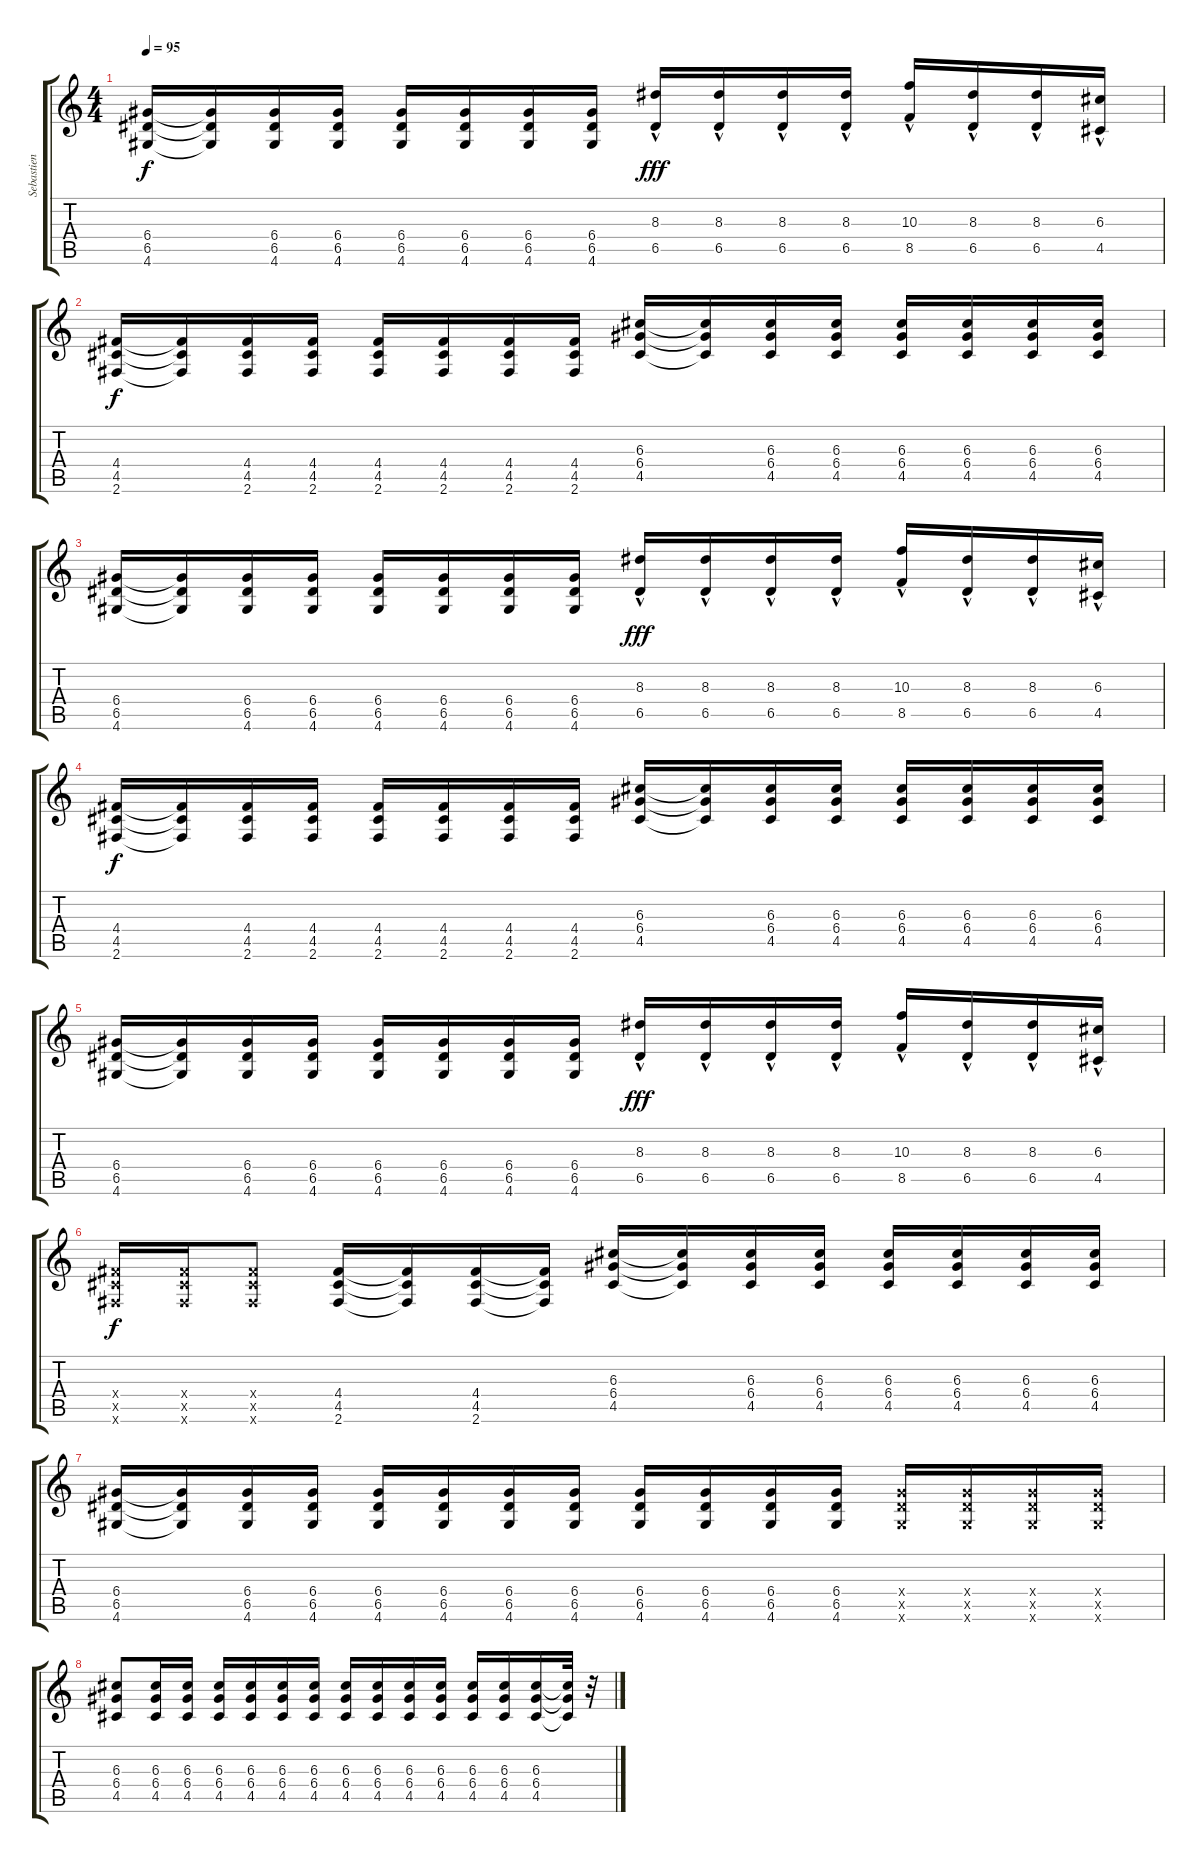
\track ("Sebastien Guitarra 2" "Sebastien ") {instrument distortionguitar}
\staff {score tabs}
\tuning (E4 B3 G3 D3 A2 E2) {hide}
\ts (4 4)
\tempo 95
\clef g2
\ks c
(6.4 6.5 4.6).16{dy f} (6.4{t} 6.5{t} 4.6{t}).16 (6.4 6.5 4.6).16 (6.4 6.5 4.6).16 (6.4 6.5 4.6).16 (6.4 6.5 4.6).16 (6.4 6.5 4.6).16 (6.4 6.5 4.6).16 (8.3{hac} 6.5{hac}).16{dy fff} (8.3{hac} 6.5{hac}).16 (8.3{hac} 6.5{hac}).16 (8.3{hac} 6.5{hac}).16 (10.3{hac} 8.5{hac}).16 (8.3{hac} 6.5{hac}).16 (8.3{hac} 6.5{hac}).16 (6.3{hac} 4.5{hac}).16 |
(4.4 4.5 2.6).16{dy f} (4.4{t} 4.5{t} 2.6{t}).16 (4.4 4.5 2.6).16 (4.4 4.5 2.6).16 (4.4 4.5 2.6).16 (4.4 4.5 2.6).16 (4.4 4.5 2.6).16 (4.4 4.5 2.6).16 (6.3 6.4 4.5).16 (6.3{t} 6.4{t} 4.5{t}).16 (6.3 6.4 4.5).16 (6.3 6.4 4.5).16 (6.3 6.4 4.5).16 (6.3 6.4 4.5).16 (6.3 6.4 4.5).16 (6.3 6.4 4.5).16 |
(6.4 6.5 4.6).16 (6.4{t} 6.5{t} 4.6{t}).16 (6.4 6.5 4.6).16 (6.4 6.5 4.6).16 (6.4 6.5 4.6).16 (6.4 6.5 4.6).16 (6.4 6.5 4.6).16 (6.4 6.5 4.6).16 (8.3{hac} 6.5{hac}).16{dy fff} (8.3{hac} 6.5{hac}).16 (8.3{hac} 6.5{hac}).16 (8.3{hac} 6.5{hac}).16 (10.3{hac} 8.5{hac}).16 (8.3{hac} 6.5{hac}).16 (8.3{hac} 6.5{hac}).16 (6.3{hac} 4.5{hac}).16 |
(4.4 4.5 2.6).16{dy f} (4.4{t} 4.5{t} 2.6{t}).16 (4.4 4.5 2.6).16 (4.4 4.5 2.6).16 (4.4 4.5 2.6).16 (4.4 4.5 2.6).16 (4.4 4.5 2.6).16 (4.4 4.5 2.6).16 (6.3 6.4 4.5).16 (6.3{t} 6.4{t} 4.5{t}).16 (6.3 6.4 4.5).16 (6.3 6.4 4.5).16 (6.3 6.4 4.5).16 (6.3 6.4 4.5).16 (6.3 6.4 4.5).16 (6.3 6.4 4.5).16 |
(6.4 6.5 4.6).16 (6.4{t} 6.5{t} 4.6{t}).16 (6.4 6.5 4.6).16 (6.4 6.5 4.6).16 (6.4 6.5 4.6).16 (6.4 6.5 4.6).16 (6.4 6.5 4.6).16 (6.4 6.5 4.6).16 (8.3{hac} 6.5{hac}).16{dy fff} (8.3{hac} 6.5{hac}).16 (8.3{hac} 6.5{hac}).16 (8.3{hac} 6.5{hac}).16 (10.3{hac} 8.5{hac}).16 (8.3{hac} 6.5{hac}).16 (8.3{hac} 6.5{hac}).16 (6.3{hac} 4.5{hac}).16 |
(4.4{x} 4.5{x} 2.6{x}).16{dy f} (4.4{x} 4.5{x} 2.6{x}).16 (4.4{x} 4.5{x} 2.6{x}).8 (4.4 4.5 2.6).16 (4.4{t} 4.5{t} 2.6{t}).16 (4.4 4.5 2.6).16 (4.4{t} 4.5{t} 2.6{t}).16 (6.3 6.4 4.5).16 (6.3{t} 6.4{t} 4.5{t}).16 (6.3 6.4 4.5).16 (6.3 6.4 4.5).16 (6.3 6.4 4.5).16 (6.3 6.4 4.5).16 (6.3 6.4 4.5).16 (6.3 6.4 4.5).16 |
(6.4 6.5 4.6).16 (6.4{t} 6.5{t} 4.6{t}).16 (6.4 6.5 4.6).16 (6.4 6.5 4.6).16 (6.4 6.5 4.6).16 (6.4 6.5 4.6).16 (6.4 6.5 4.6).16 (6.4 6.5 4.6).16 (6.4 6.5 4.6).16 (6.4 6.5 4.6).16 (6.4 6.5 4.6).16 (6.4 6.5 4.6).16 (6.4{x} 6.5{x} 4.6{x}).16 (6.4{x} 6.5{x} 4.6{x}).16 (6.4{x} 6.5{x} 4.6{x}).16 (6.4{x} 6.5{x} 4.6{x}).16 |
(6.3 6.4 4.5).8 (6.3 6.4 4.5).16 (6.3 6.4 4.5).16 (6.3 6.4 4.5).16 (6.3 6.4 4.5).16 (6.3 6.4 4.5).16 (6.3 6.4 4.5).16 (6.3 6.4 4.5).16 (6.3 6.4 4.5).16 (6.3 6.4 4.5).16 (6.3 6.4 4.5).16 (6.3 6.4 4.5).16 (6.3 6.4 4.5).16 (6.3 6.4 4.5).16 (6.3{t} 6.4{t} 4.5{t}).32 r.32
